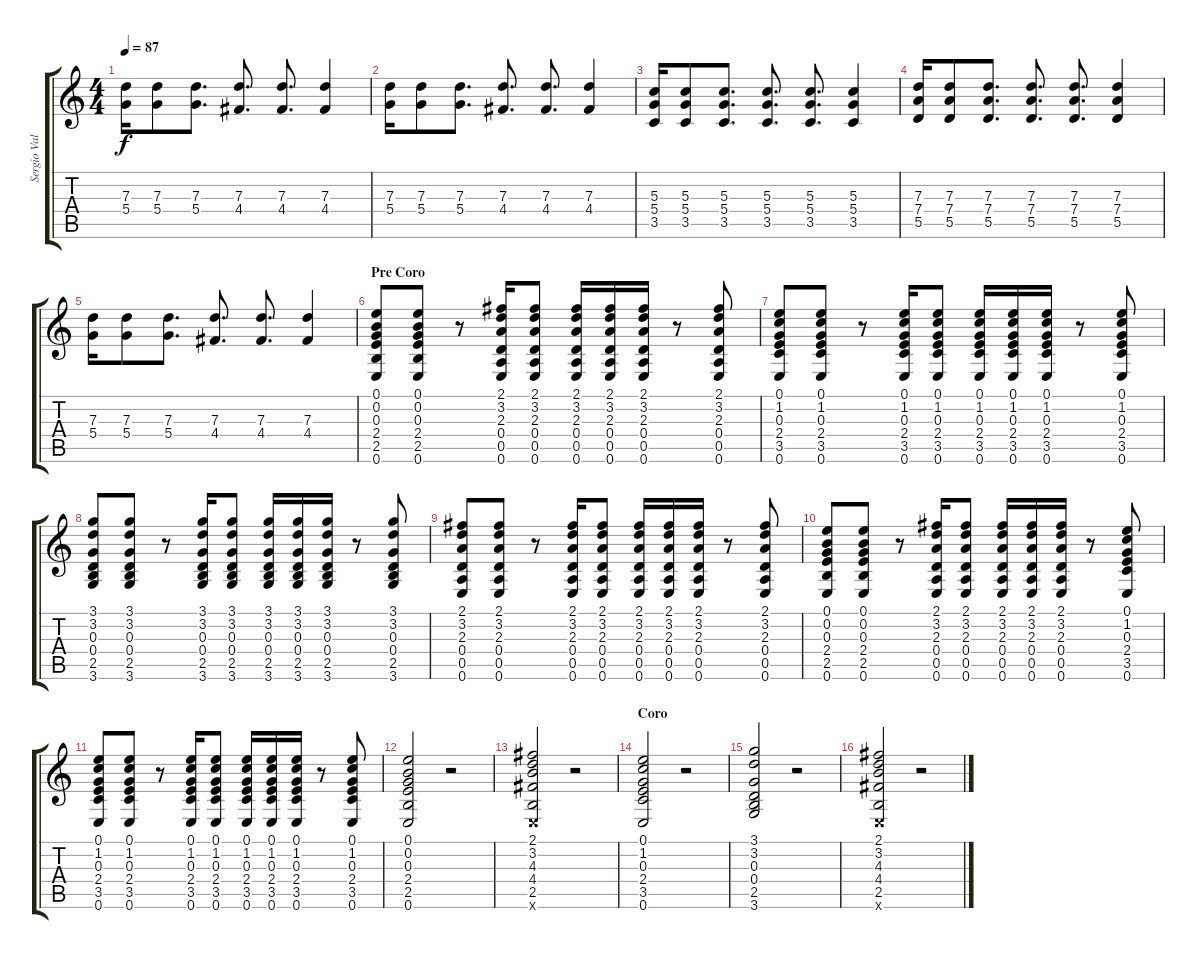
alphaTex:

\track ("Sergio Vallín (Intro y ritmo)" "Sergio Val") {instrument acousticguitarsteel}
\staff {score tabs}
\tuning (E4 B3 G3 D3 A2 E2) {hide}
\ts (4 4)
\tempo 87
\clef g2
\ks c
(7.3 5.4).16{dy f} (7.3 5.4).8 (7.3 5.4).8{d} (7.3 4.4).8{d} (7.3 4.4).8{d} (7.3 4.4).4 |
(7.3 5.4).16 (7.3 5.4).8 (7.3 5.4).8{d} (7.3 4.4).8{d} (7.3 4.4).8{d} (7.3 4.4).4 |
(5.3 5.4 3.5).16 (5.3 5.4 3.5).8 (5.3 5.4 3.5).8{d} (5.3 5.4 3.5).8{d} (5.3 5.4 3.5).8{d} (5.3 5.4 3.5).4 |
(7.3 7.4 5.5).16 (7.3 7.4 5.5).8 (7.3 7.4 5.5).8{d} (7.3 7.4 5.5).8{d} (7.3 7.4 5.5).8{d} (7.3 7.4 5.5).4 |
(7.3 5.4).16 (7.3 5.4).8 (7.3 5.4).8{d} (7.3 4.4).8{d} (7.3 4.4).8{d} (7.3 4.4).4 |
\section ("" "Pre Coro")
(0.1 0.2 0.3 2.4 2.5 0.6).8 (0.1 0.2 0.3 2.4 2.5 0.6).8 r.8 (2.1 3.2 2.3 0.4 0.5 0.6).16 (2.1 3.2 2.3 0.4 0.5 0.6).8 (2.1 3.2 2.3 0.4 0.5 0.6).16 (2.1 3.2 2.3 0.4 0.5 0.6).16 (2.1 3.2 2.3 0.4 0.5 0.6).16 r.8 (2.1 3.2 2.3 0.4 0.5 0.6).8 |
(0.1 1.2 0.3 2.4 3.5 0.6).8 (0.1 1.2 0.3 2.4 3.5 0.6).8 r.8 (0.1 1.2 0.3 2.4 3.5 0.6).16 (0.1 1.2 0.3 2.4 3.5 0.6).8 (0.1 1.2 0.3 2.4 3.5 0.6).16 (0.1 1.2 0.3 2.4 3.5 0.6).16 (0.1 1.2 0.3 2.4 3.5 0.6).16 r.8 (0.1 1.2 0.3 2.4 3.5 0.6).8 |
(3.1 3.2 0.3 0.4 2.5 3.6).8 (3.1 3.2 0.3 0.4 2.5 3.6).8 r.8 (3.1 3.2 0.3 0.4 2.5 3.6).16 (3.1 3.2 0.3 0.4 2.5 3.6).8 (3.1 3.2 0.3 0.4 2.5 3.6).16 (3.1 3.2 0.3 0.4 2.5 3.6).16 (3.1 3.2 0.3 0.4 2.5 3.6).16 r.8 (3.1 3.2 0.3 0.4 2.5 3.6).8 |
(2.1 3.2 2.3 0.4 0.5 0.6).8 (2.1 3.2 2.3 0.4 0.5 0.6).8 r.8 (2.1 3.2 2.3 0.4 0.5 0.6).16 (2.1 3.2 2.3 0.4 0.5 0.6).8 (2.1 3.2 2.3 0.4 0.5 0.6).16 (2.1 3.2 2.3 0.4 0.5 0.6).16 (2.1 3.2 2.3 0.4 0.5 0.6).16 r.8 (2.1 3.2 2.3 0.4 0.5 0.6).8 |
(0.1 0.2 0.3 2.4 2.5 0.6).8 (0.1 0.2 0.3 2.4 2.5 0.6).8 r.8 (2.1 3.2 2.3 0.4 0.5 0.6).16 (2.1 3.2 2.3 0.4 0.5 0.6).8 (2.1 3.2 2.3 0.4 0.5 0.6).16 (2.1 3.2 2.3 0.4 0.5 0.6).16 (2.1 3.2 2.3 0.4 0.5 0.6).16 r.8 (0.1 1.2 0.3 2.4 3.5 0.6).8 |
(0.1 1.2 0.3 2.4 3.5 0.6).8 (0.1 1.2 0.3 2.4 3.5 0.6).8 r.8 (0.1 1.2 0.3 2.4 3.5 0.6).16 (0.1 1.2 0.3 2.4 3.5 0.6).8 (0.1 1.2 0.3 2.4 3.5 0.6).16 (0.1 1.2 0.3 2.4 3.5 0.6).16 (0.1 1.2 0.3 2.4 3.5 0.6).16 r.8 (0.1 1.2 0.3 2.4 3.5 0.6).8 |
(0.1 0.2 0.3 2.4 2.5 0.6).2 r.2 |
(2.1 3.2 4.3 4.4 2.5 0.6{x}).2 r.2 |
\section ("" "Coro")
(0.1 1.2 0.3 2.4 3.5 0.6).2 r.2 |
(3.1 3.2 0.3 0.4 2.5 3.6).2 r.2 |
(2.1 3.2 4.3 4.4 2.5 0.6{x}).2 r.2
